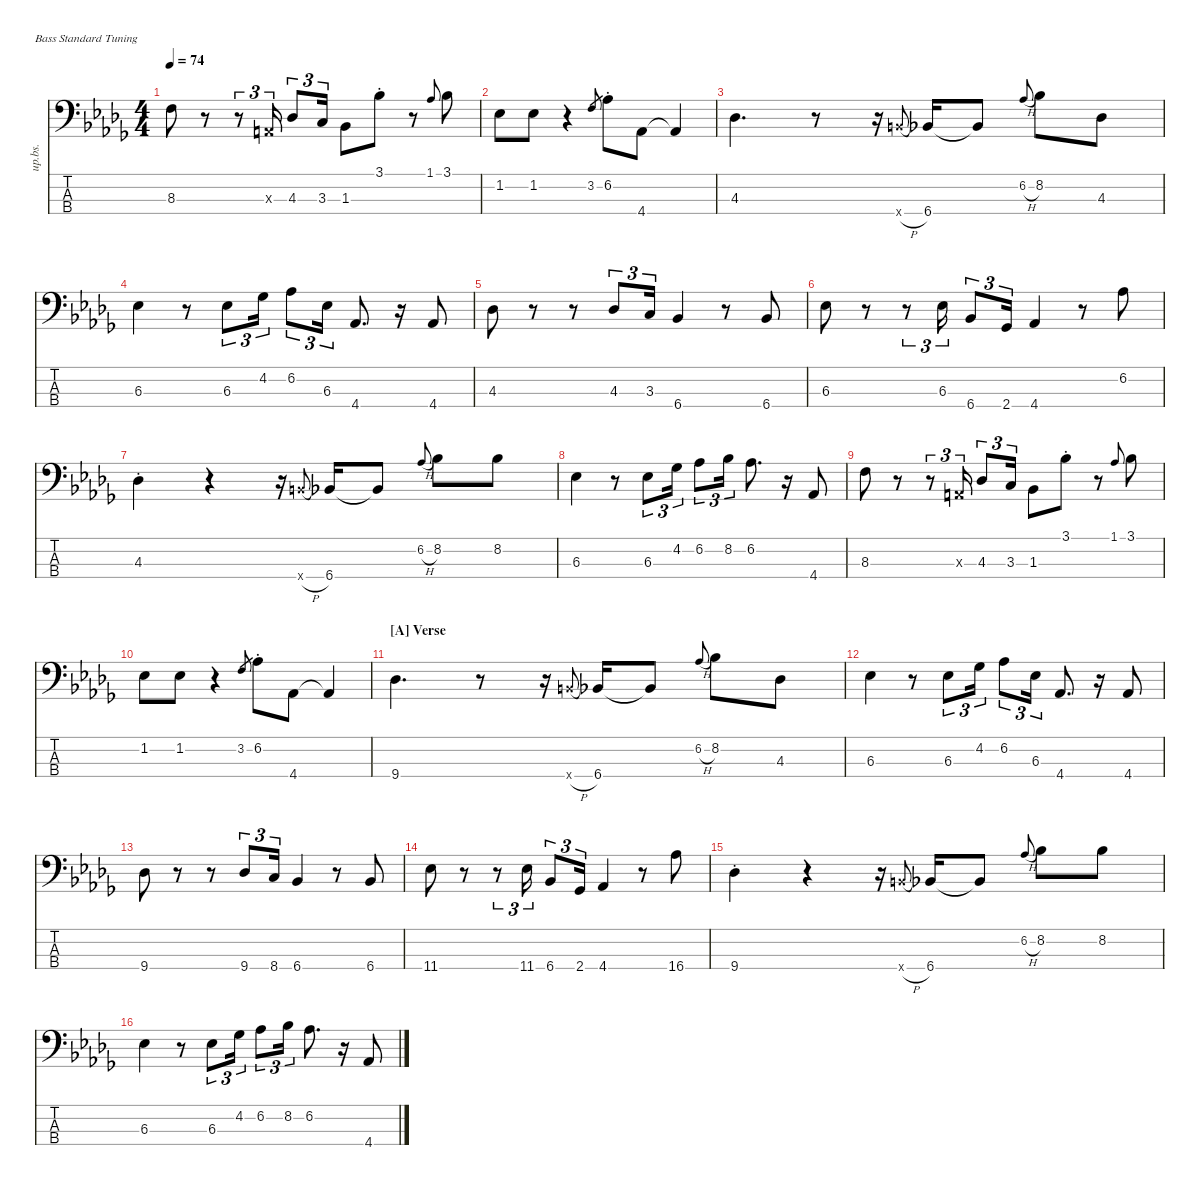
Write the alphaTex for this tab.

\defaultSystemsLayout 4
\hideDynamics
\bracketExtendMode nobrackets
\track ("Upright Bass" "up.bs.") {instrument acousticbass}
\staff {score tabs}
\tuning (G2 D2 A1 E1)
\ts (4 4)
\tempo 74
\clef f4
\ks db
8.3{acc forcenatural}.8{dy pp} r.8 r.8{tu (3 2)} 0.3{x acc forcenatural}.16{tu (3 2)} 4.3{acc b}.8{tu (3 2)} 3.3{acc forcenatural}.16{tu (3 2)} 1.3{acc b}.8 3.1{st acc b}.8 r.8 1.1{acc b}.8{gr onbeat} 3.1{acc b}.8 |
1.2{acc b}.8 1.2{acc b}.8 r.4 3.2{acc forcenatural}.8{gr} 6.2{st acc b}.8 4.4{acc b}.8 4.4{t acc b}.4 |
4.3{acc b}.4{d} r.8 r.16 7.4{h x acc forcenatural}.8{gr onbeat} 6.4{acc b}.16 6.4{t acc b}.8 6.2{h acc b}.8{gr onbeat} 8.2{acc b}.8 4.3{acc b}.8 |
6.3{acc b}.4 r.8 6.3{acc b}.8{tu (3 2)} 4.2{acc b}.16{tu (3 2)} 6.2{acc b}.8{tu (3 2)} 6.3{acc b}.16{tu (3 2)} 4.4{acc b}.8{d} r.16 4.4{acc b}.8 |
4.3{acc b}.8 r.8 r.8 4.3{acc b}.8{tu (3 2)} 3.3{acc forcenatural}.16{tu (3 2)} 6.4{acc b}.4 r.8 6.4{acc b}.8 |
6.3{acc b}.8 r.8 r.8{tu (3 2)} 6.3{acc b}.16{tu (3 2)} 6.4{acc b}.8{tu (3 2)} 2.4{acc b}.16{tu (3 2)} 4.4{acc b}.4 r.8 6.2{acc b}.8 |
4.3{st acc b}.4 r.4 r.16 7.4{h x acc forcenatural}.8{gr onbeat} 6.4{acc b}.16 6.4{t acc b}.8 6.2{h acc b}.8{gr onbeat} 8.2{acc b}.8 8.2{acc b}.8 |
6.3{acc b}.4 r.8 6.3{acc b}.8{tu (3 2)} 4.2{acc b}.16{tu (3 2)} 6.2{acc b}.8{tu (3 2)} 8.2{acc b}.16{tu (3 2)} 6.2{acc b}.8{d} r.16 4.4{acc b}.8 |
8.3{acc forcenatural}.8 r.8 r.8{tu (3 2)} 0.3{x acc forcenatural}.16{tu (3 2)} 4.3{acc b}.8{tu (3 2)} 3.3{acc forcenatural}.16{tu (3 2)} 1.3{acc b}.8 3.1{st acc b}.8 r.8 1.1{acc b}.8{gr onbeat} 3.1{acc b}.8 |
1.2{acc b}.8 1.2{acc b}.8 r.4 3.2{acc forcenatural}.8{gr} 6.2{st acc b}.8 4.4{acc b}.8 4.4{t acc b}.4 |
\section ("A" "Verse")
9.4{acc b}.4{d} r.8 r.16 7.4{h x acc forcenatural}.8{gr onbeat} 6.4{acc b}.16 6.4{t acc b}.8 6.2{h acc b}.8{gr onbeat} 8.2{acc b}.8 4.3{acc b}.8 |
6.3{acc b}.4 r.8 6.3{acc b}.8{tu (3 2)} 4.2{acc b}.16{tu (3 2)} 6.2{acc b}.8{tu (3 2)} 6.3{acc b}.16{tu (3 2)} 4.4{acc b}.8{d} r.16 4.4{acc b}.8 |
9.4{acc b}.8 r.8 r.8 9.4{acc b}.8{tu (3 2)} 8.4{acc forcenatural}.16{tu (3 2)} 6.4{acc b}.4 r.8 6.4{acc b}.8 |
11.4{acc b}.8 r.8 r.8{tu (3 2)} 11.4{acc b}.16{tu (3 2)} 6.4{acc b}.8{tu (3 2)} 2.4{acc b}.16{tu (3 2)} 4.4{acc b}.4 r.8 16.4{acc b}.8 |
9.4{st acc b}.4 r.4 r.16 7.4{h x acc forcenatural}.8{gr onbeat} 6.4{acc b}.16 6.4{t acc b}.8 6.2{h acc b}.8{gr onbeat} 8.2{acc b}.8 8.2{acc b}.8 |
6.3{acc b}.4 r.8 6.3{acc b}.8{tu (3 2)} 4.2{acc b}.16{tu (3 2)} 6.2{acc b}.8{tu (3 2)} 8.2{acc b}.16{tu (3 2)} 6.2{acc b}.8{d} r.16 4.4{acc b}.8
